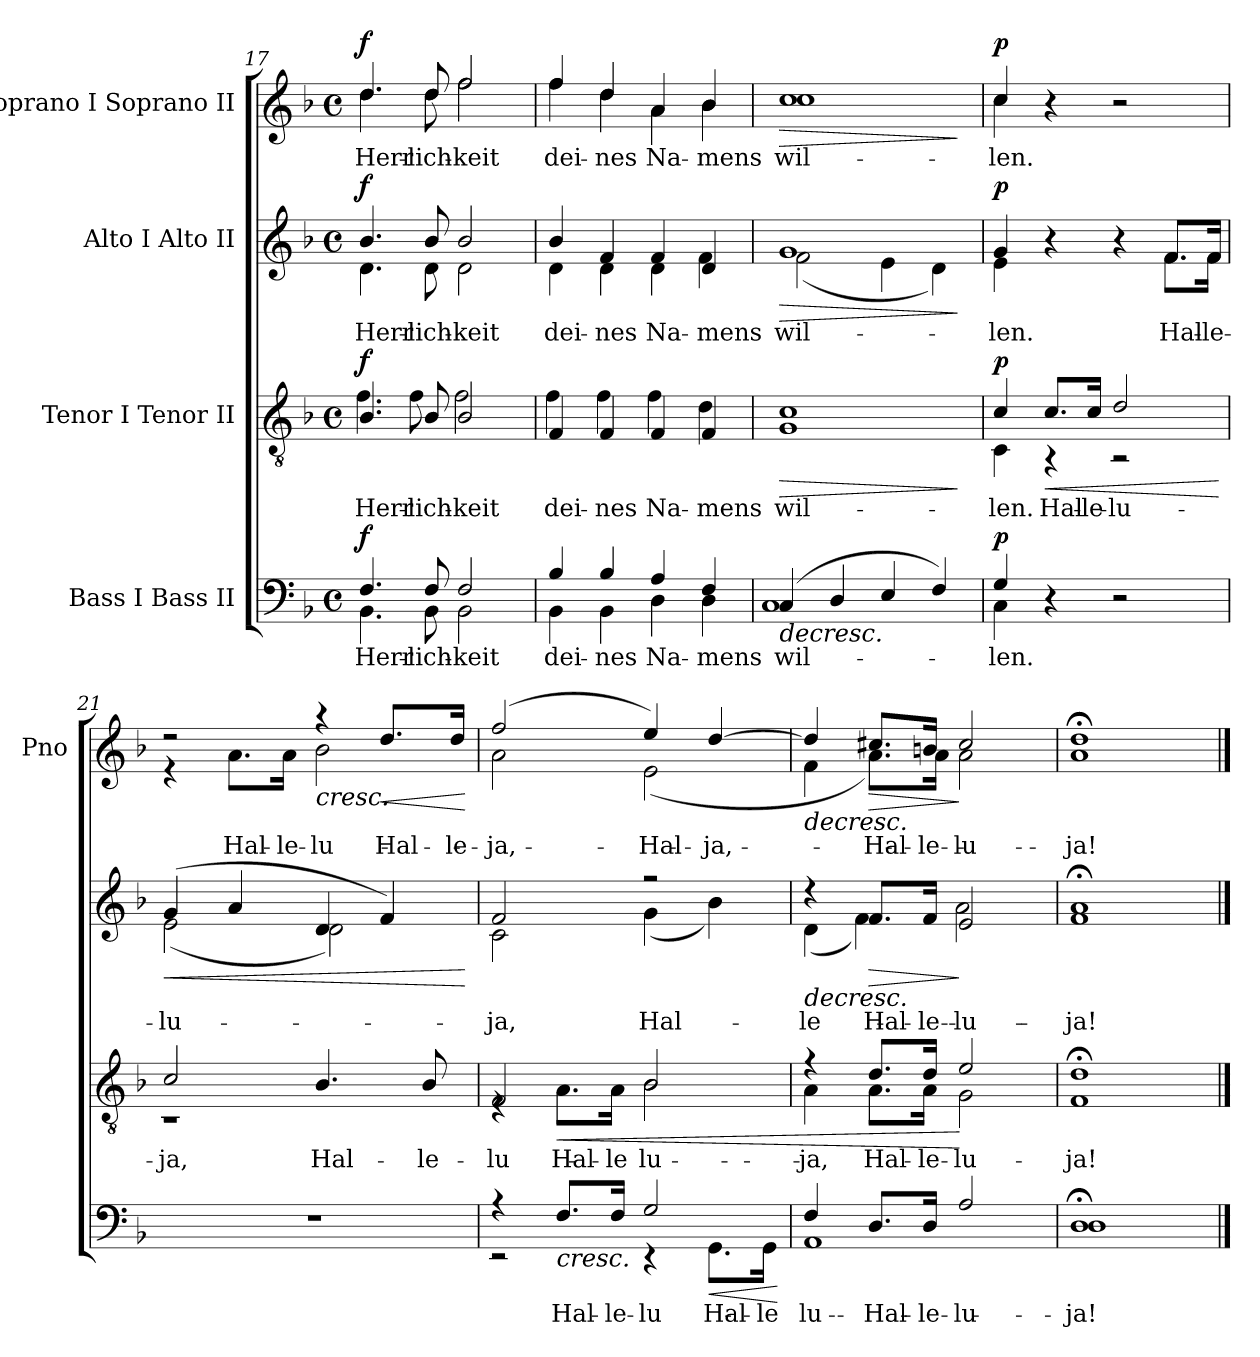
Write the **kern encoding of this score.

**kern	**text	**dynam	**kern	**text	**dynam	**kern	**text	**dynam	**kern	**text	**dynam
*part4	*part4	*part4	*part3	*part3	*part3	*part2	*part2	*part2	*part1	*part1	*part1
*staff4	*staff4	*staff4	*staff3	*staff3	*staff3	*staff2	*staff2	*staff2	*staff1	*staff1	*staff1
*I"Bass I Bass II	*	*	*I"Tenor I Tenor II	*	*	*I"Alto I Alto II	*	*	*I"Soprano I Soprano II	*	*
*	*	*	*	*	*	*	*	*	*I'Pno	*	*
*clefF4	*	*	*clefGv2	*	*	*clefG2	*	*	*clefG2	*	*
*k[b-]	*	*	*k[b-]	*	*	*k[b-]	*	*	*k[b-]	*	*
*d:	*	*	*d:	*	*	*d:	*	*	*d:	*	*
*M4/4	*	*	*M4/4	*	*	*M4/4	*	*	*M4/4	*	*
*met(c)	*	*	*met(c)	*	*	*met(c)	*	*	*met(c)	*	*
=17	=17	=17	=17	=17	=17	=17	=17	=17	=17	=17	=17
*^	*	*	*	*	*	*	*	*	*	*	*
!	!	!LO:LY:b	!LO:DY:a	!	!LO:LY:b	!LO:DY:a	!	!LO:LY:b	!LO:DY:a	!	!LO:LY:b	!LO:DY:a
*	*	*	*	*^	*	*	*^	*	*	*^	*	*
4.F/	4.BB-\	Herr-	f	4.B-/	4.f\	Herr-	f	4.b-/	4.d\	Herr-	f	4.dd/	4.dd\	Herr-	f
!	!	!LO:LY:b	!	!	!	!LO:LY:b	!	!	!	!LO:LY:b	!	!	!	!LO:LY:b	!
8F/	8BB-\	-lich-	.	8B-/	8f\	-lich-	.	8b-/	8d\	-lich-	.	8dd/	8dd\	-lich-	.
!	!	!LO:LY:b	!	!	!	!LO:LY:b	!	!	!	!LO:LY:b	!	!	!	!LO:LY:b	!
2F/	2BB-\	-keit	.	2B-/	2f\	-keit	.	2b-/	2d\	-keit	.	2ff/	2ff\	-keit	.
=18	=18	=18	=18	=18	=18	=18	=18	=18	=18	=18	=18	=18	=18	=18	=18
!	!	!LO:LY:b	!	!	!	!LO:LY:b	!	!	!	!LO:LY:b	!	!	!	!LO:LY:b	!
4B-/	4BB-\	dei-	.	4F/	4f\	dei-	.	4b-/	4d\	dei-	.	4ff/	4ff\	dei-	.
!	!	!LO:LY:b	!	!	!	!LO:LY:b	!	!	!	!LO:LY:b	!	!	!	!LO:LY:b	!
4B-/	4BB-\	-nes	.	4F/	4f\	-nes	.	4f/	4d\	-nes	.	4dd/	4dd\	-nes	.
!	!	!LO:LY:b	!	!	!	!LO:LY:b	!	!	!	!LO:LY:b	!	!	!	!LO:LY:b	!
4A/	4D\	Na-	.	4F/	4f\	Na-	.	4f/	4d\	Na-	.	4a/	4a\	Na-	.
!	!	!LO:LY:b	!	!	!	!LO:LY:b	!	!	!	!LO:LY:b	!	!	!	!LO:LY:b	!
4F/	4D\	-mens	.	4F/	4d\	-mens	.	4d/	4f\	-mens	.	4b-/	4b-\	-mens	.
!!LO:PB:g=z	!!
=19	=19	=19	=19	=19	=19	=19	=19	=19	=19	=19	=19	=19	=19	=19	=19
!	!	!LO:LY:b	!LO:HP:b	!	!	!LO:LY:b	!LO:HP:b	!	!	!LO:LY:b	!LO:HP:b	!	!	!LO:LY:b	!LO:HP:b
(>4C/	1C	wil-	>	1c	1G	wil-	>	1g	(<2f\	wil-	>	1cc	1cc	wil-	>
4D/	.	.	.	.	.	.	.	.	.	.	.	.	.	.	.
4E/	.	.	.	.	.	.	.	.	4e\	.	.	.	.	.	.
4F/)	.	.	.	.	.	.	.	.	4d\)	.	.	.	.	.	.
*v	*v	*	*	*	*	*	*	*v	*v	*	*	*v	*v	*	*
*	*	*	*v	*v	*	*	*	*	*	*	*	*
.	.	.	.	.	]	.	.	]	.	.	]
=20	=20	=20	=20	=20	=20	=20	=20	=20	=20	=20	=20
*^	*	*	*	*	*	*	*	*	*	*	*
!	!	!LO:LY:b	!LO:DY:a	!	!LO:LY:b	!LO:DY:a	!	!LO:LY:b	!LO:DY:a	!	!LO:LY:b	!LO:DY:a
*	*	*	*	*^	*	*	*^	*	*	*^	*	*
4G/	4C\	-len.	p	4c/	4C\	-len.	p	4g/	4e\	-len.	p	4cc/	4cc\	-len.	p
!	!	!	!	!	!	!LO:LY:a	!LO:HP:b	!	!	!	!	!	!	!	!
4r	2.ryy	.	.	8.c/L	4r	Hal-	<	4r	2ryy	.	.	4r	2.ryy	.	.
!	!	!	!	!	!	!LO:LY:a	!	!	!	!	!	!	!	!	!
.	.	.	.	16c/Jk	.	-le-	.	.	.	.	.	.	.	.	.
!	!	!	!	!	!	!LO:LY:a	!	!	!	!	!	!	!	!	!
2r	.	.	.	2d/	2r	-lu-	.	4r	.	.	.	2r	.	.	.
!	!	!	!	!	!	!	!	!	!	!LO:LY:b	!	!	!	!	!
.	.	.	.	.	.	.	.	8.f/L	8.f\L	Hal-	.	.	.	.	.
!	!	!	!	!	!	!	!	!	!	!LO:LY:b	!	!	!	!	!
.	.	.	.	.	.	.	.	16f/Jk	16f\Jk	-le-	.	.	.	.	.
*v	*v	*	*	*	*	*	*	*v	*v	*	*	*v	*v	*	*
*	*	*	*v	*v	*	*	*	*	*	*	*	*
.	.	.	.	.	[	.	.	.	.	.	.
=21	=21	=21	=21	=21	=21	=21	=21	=21	=21	=21	=21
!	!	!	!	!LO:LY:a	!	!	!LO:LY:b	!LO:HP:b	!	!	!
*	*	*	*^	*	*	*^	*	*	*^	*	*
1r	.	.	2c/	1r	-ja,	.	(>4g/	(<2e\	-lu-	<	2r	4r	.	.
!	!	!	!	!	!	!	!	!	!	!	!	!	!LO:LY:b	!
.	.	.	.	.	.	.	4a/	.	.	.	.	8.a\L	Hal-	.
!	!	!	!	!	!	!	!	!	!	!	!	!	!LO:LY:b	!
.	.	.	.	.	.	.	.	.	.	.	.	16a\Jk	-le-	.
!	!	!	!	!	!LO:LY:a	!	!	!	!	!	!	!	!LO:LY:b	!LO:HP:b
.	.	.	4.B-/	.	Hal-	.	4d/	2d\)	.	.	4r	2b-\	-lu-	<
!	!	!	!	!	!	!	!	!	!	!	!	!	!LO:LY:a	!LO:HP:b
.	.	.	.	.	.	.	4f/)	.	.	.	8.dd/L	.	Hal-	<
!	!	!	!	!	!LO:LY:a	!	!	!	!	!	!	!	!	!
.	.	.	8B-/	.	-le-	.	.	.	.	.	.	.	.	.
!	!	!	!	!	!	!	!	!	!	!	!	!	!LO:LY:a	!
.	.	.	.	.	.	.	.	.	.	.	16dd/Jk	.	-le-	.
*	*	*	*v	*v	*	*	*	*	*	*	*v	*v	*	*
*	*	*	*	*	*	*v	*v	*	*	*	*	*
.	.	.	.	.	.	.	.	[	.	.	[ [
=22	=22	=22	=22	=22	=22	=22	=22	=22	=22	=22	=22
*^	*	*	*	*	*	*	*	*	*	*	*
!	!	!	!	!	!LO:LY:a	!	!	!LO:LY:b	!	!	!LO:LY:a	!
*	*	*	*	*^	*	*	*^	*	*	*^	*	*
!	!	!	!	!	!	!	!	!	!	!	!	!	!	!LO:LY:b	!
4r	2r	.	.	2F/	4rE	-lu-	.	2f/	2c\	-ja,	.	(>2ff/	2a\	-ja,	.
!	!	!LO:LY:a	!LO:HP:b	!	!	!LO:LY:b	!LO:HP:b	!	!	!	!	!	!	!	!
8.F/L	.	Hal-	<	.	8.A\L	Hal-	<	.	.	.	.	.	.	.	.
!	!	!LO:LY:a	!	!	!	!LO:LY:b	!	!	!	!	!	!	!	!	!
16F/Jk	.	-le-	.	.	16A\Jk	-le-	.	.	.	.	.	.	.	.	.
!	!	!LO:LY:a	!	!	!	!LO:LY:a	!	!	!	!	!	!	!	!	!
!	!	!	!	!	!	!LO:LY:b	!	!	!	!LO:LY:b	!	!	!	!LO:LY:b	!
2G/	4r	-lu-	.	2B-/	2B-\	-lu-	.	2r	(<4g\	Hal-	.	4ee/)	(<2e\	Hal-	.
!	!	!LO:LY:b	!LO:HP:b	!	!	!	!	!	!	!	!	!	!	!LO:LY:a	!
.	8.GG\L	Hal-	<	.	.	.	.	.	4b-\)	.	.	[4dd/	.	-ja,	.
!	!	!LO:LY:b	!	!	!	!	!	!	!	!	!	!	!	!	!
.	16GG\Jk	-le-	.	.	.	.	.	.	.	.	.	.	.	.	.
*v	*v	*	*	*	*	*	*	*v	*v	*	*	*v	*v	*	*
*	*	*	*v	*v	*	*	*	*	*	*	*	*
.	.	] [	.	.	.	.	.	.	.	.	.
=23	=23	=23	=23	=23	=23	=23	=23	=23	=23	=23	=23
!	!LO:LY:a	!	!	!	!	!	!	!	!	!	!
*^	*	*	*	*	*	*	*	*	*	*	*
!	!	!LO:LY:b	!	!	!LO:LY:b	!	!	!LO:LY:b	!LO:HP:b	!	!	!LO:HP:b
*	*	*	*	*^	*	*	*^	*	*	*^	*	*
4F/	1AA	-lu-	.	4r	4A\	-ja,	.	4r	(<4d\	-le-	>	4dd/]	4f\	.	>
!	!	!LO:LY:a	!	!	!	!LO:LY:b	!	!	!	!LO:LY:a	!LO:HP:b	!	!	!LO:LY:a	!LO:HP:b
8.D/L	.	Hal-	.	8.d/L	8.A\L	Hal-	.	8.f/L	4f\)	Hal-	>	8.cc#X/L	8.a\L)	Hal-	>
!	!	!LO:LY:a	!	!	!	!LO:LY:b	!	!	!	!LO:LY:a	!	!	!	!LO:LY:a	!
!	!	!	!	!	!	!	!	!	!	!	!	!	!	!LO:LY:b	!
16D/Jk	.	-le-	.	16d/Jk	16A\Jk	-le-	.	16f/Jk	.	-le-	.	16bn/Jk	16a\Jk	-le-	.
!	!	!LO:LY:a	!	!	!	!LO:LY:b	!	!	!	!LO:LY:a	!	!	!	!	!
!	!	!	!	!	!	!	!	!	!	!LO:LY:b	!	!	!	!LO:LY:a	!
!	!	!	!	!	!	!	!	!	!	!	!	!	!	!LO:LY:b	!
2A/	.	-lu-	[	2e/	2G\	-lu-	[	2e/	2a\	-lu-	] ]	2cc#/	2a\	-lu-	]
*v	*v	*	*	*	*	*	*	*v	*v	*	*	*v	*v	*	*
*	*	*	*v	*v	*	*	*	*	*	*	*	*
.	.	.	.	.	.	.	.	.	.	.	]
=24	=24	=24	=24	=24	=24	=24	=24	=24	=24	=24	=24
!	!LO:LY:a	!	!	!	!	!	!	!	!	!	!
*^	*	*	*	*	*	*	*	*	*	*	*
!	!	!LO:LY:b	!	!	!LO:LY:b	!	!	!LO:LY:a	!	!	!	!
*	*	*	*	*^	*	*	*^	*	*	*	*	*
!	!	!	!	!	!	!	!	!	!	!LO:LY:b	!	!	!LO:LY:a	!
*	*	*	*	*	*	*	*	*	*	*	*	*^	*	*
!	!	!	!	!	!	!	!	!	!	!	!	!	!	!LO:LY:b	!
1D;<	1D	-ja!	.	1d;<	1F	-ja!	.	1f;<	1a	-ja!	.	1dd;<	1a	-ja!	.
*v	*v	*	*	*	*	*	*	*v	*v	*	*	*v	*v	*	*
*	*	*	*v	*v	*	*	*	*	*	*	*	*
==	==	==	==	==	==	==	==	==	==	==	==
*-	*-	*-	*-	*-	*-	*-	*-	*-	*-	*-	*-
